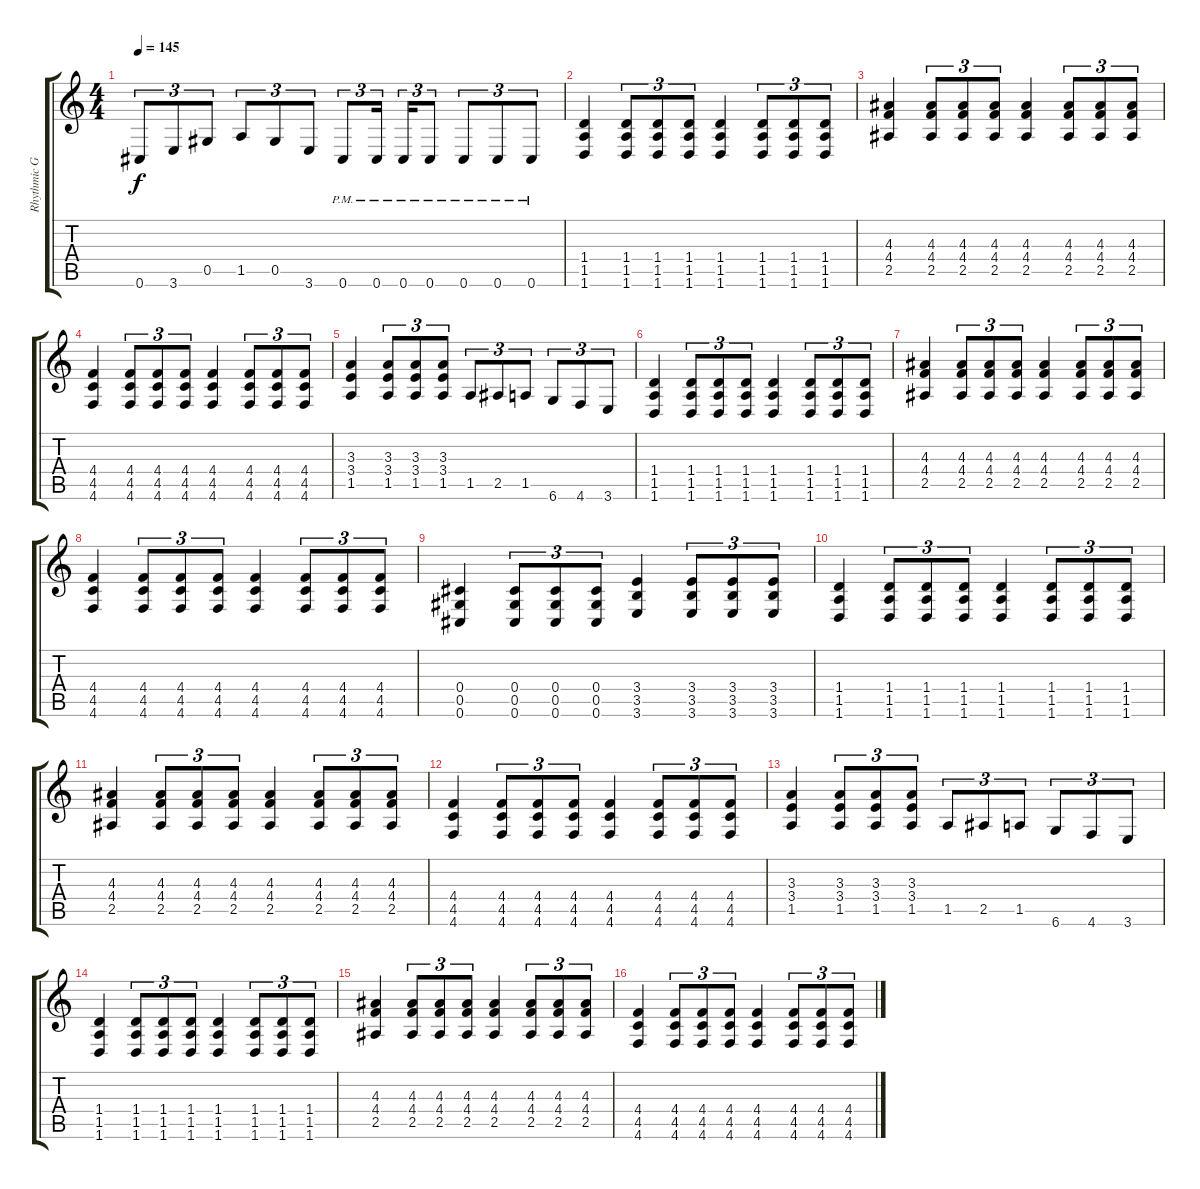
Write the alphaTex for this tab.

\track ("Rhythmic Guitar" "Rhythmic G") {instrument distortionguitar}
\staff {score tabs}
\tuning (Eb4 Bb3 Gb3 Db3 Ab2 Db2) {hide}
\ts (4 4)
\tempo 145
\clef g2
\ks c
0.6.8{tu (3 2) dy f} 3.6.8{tu (3 2)} 0.5.8{tu (3 2)} 1.5.8{tu (3 2)} 0.5.8{tu (3 2)} 3.6.8{tu (3 2)} 0.6{pm}.8{tu (3 2)} 0.6{pm}.16{tu (3 2) beam splitsecondary} 0.6{pm}.16{tu (3 2)} 0.6{pm}.8{tu (3 2)} 0.6{pm}.8{tu (3 2)} 0.6{pm}.8{tu (3 2)} 0.6{pm}.8{tu (3 2)} |
(1.4 1.5 1.6).4 (1.4 1.5 1.6).8{tu (3 2)} (1.4 1.5 1.6).8{tu (3 2)} (1.4 1.5 1.6).8{tu (3 2)} (1.4 1.5 1.6).4 (1.4 1.5 1.6).8{tu (3 2)} (1.4 1.5 1.6).8{tu (3 2)} (1.4 1.5 1.6).8{tu (3 2)} |
(4.3 4.4 2.5).4 (4.3 4.4 2.5).8{tu (3 2)} (4.3 4.4 2.5).8{tu (3 2)} (4.3 4.4 2.5).8{tu (3 2)} (4.3 4.4 2.5).4 (4.3 4.4 2.5).8{tu (3 2)} (4.3 4.4 2.5).8{tu (3 2)} (4.3 4.4 2.5).8{tu (3 2)} |
(4.4 4.5 4.6).4 (4.4 4.5 4.6).8{tu (3 2)} (4.4 4.5 4.6).8{tu (3 2)} (4.4 4.5 4.6).8{tu (3 2)} (4.4 4.5 4.6).4 (4.4 4.5 4.6).8{tu (3 2)} (4.4 4.5 4.6).8{tu (3 2)} (4.4 4.5 4.6).8{tu (3 2)} |
(3.3 3.4 1.5).4 (3.3 3.4 1.5).8{tu (3 2)} (3.3 3.4 1.5).8{tu (3 2)} (3.3 3.4 1.5).8{tu (3 2)} 1.5.8{tu (3 2)} 2.5.8{tu (3 2)} 1.5.8{tu (3 2)} 6.6.8{tu (3 2)} 4.6.8{tu (3 2)} 3.6.8{tu (3 2)} |
(1.4 1.5 1.6).4 (1.4 1.5 1.6).8{tu (3 2)} (1.4 1.5 1.6).8{tu (3 2)} (1.4 1.5 1.6).8{tu (3 2)} (1.4 1.5 1.6).4 (1.4 1.5 1.6).8{tu (3 2)} (1.4 1.5 1.6).8{tu (3 2)} (1.4 1.5 1.6).8{tu (3 2)} |
(4.3 4.4 2.5).4 (4.3 4.4 2.5).8{tu (3 2)} (4.3 4.4 2.5).8{tu (3 2)} (4.3 4.4 2.5).8{tu (3 2)} (4.3 4.4 2.5).4 (4.3 4.4 2.5).8{tu (3 2)} (4.3 4.4 2.5).8{tu (3 2)} (4.3 4.4 2.5).8{tu (3 2)} |
(4.4 4.5 4.6).4 (4.4 4.5 4.6).8{tu (3 2)} (4.4 4.5 4.6).8{tu (3 2)} (4.4 4.5 4.6).8{tu (3 2)} (4.4 4.5 4.6).4 (4.4 4.5 4.6).8{tu (3 2)} (4.4 4.5 4.6).8{tu (3 2)} (4.4 4.5 4.6).8{tu (3 2)} |
(0.4 0.5 0.6).4 (0.4 0.5 0.6).8{tu (3 2)} (0.4 0.5 0.6).8{tu (3 2)} (0.4 0.5 0.6).8{tu (3 2)} (3.4 3.5 3.6).4 (3.4 3.5 3.6).8{tu (3 2)} (3.4 3.5 3.6).8{tu (3 2)} (3.4 3.5 3.6).8{tu (3 2)} |
(1.4 1.5 1.6).4 (1.4 1.5 1.6).8{tu (3 2)} (1.4 1.5 1.6).8{tu (3 2)} (1.4 1.5 1.6).8{tu (3 2)} (1.4 1.5 1.6).4 (1.4 1.5 1.6).8{tu (3 2)} (1.4 1.5 1.6).8{tu (3 2)} (1.4 1.5 1.6).8{tu (3 2)} |
(4.3 4.4 2.5).4 (4.3 4.4 2.5).8{tu (3 2)} (4.3 4.4 2.5).8{tu (3 2)} (4.3 4.4 2.5).8{tu (3 2)} (4.3 4.4 2.5).4 (4.3 4.4 2.5).8{tu (3 2)} (4.3 4.4 2.5).8{tu (3 2)} (4.3 4.4 2.5).8{tu (3 2)} |
(4.4 4.5 4.6).4 (4.4 4.5 4.6).8{tu (3 2)} (4.4 4.5 4.6).8{tu (3 2)} (4.4 4.5 4.6).8{tu (3 2)} (4.4 4.5 4.6).4 (4.4 4.5 4.6).8{tu (3 2)} (4.4 4.5 4.6).8{tu (3 2)} (4.4 4.5 4.6).8{tu (3 2)} |
(3.3 3.4 1.5).4 (3.3 3.4 1.5).8{tu (3 2)} (3.3 3.4 1.5).8{tu (3 2)} (3.3 3.4 1.5).8{tu (3 2)} 1.5.8{tu (3 2)} 2.5.8{tu (3 2)} 1.5.8{tu (3 2)} 6.6.8{tu (3 2)} 4.6.8{tu (3 2)} 3.6.8{tu (3 2)} |
(1.4 1.5 1.6).4 (1.4 1.5 1.6).8{tu (3 2)} (1.4 1.5 1.6).8{tu (3 2)} (1.4 1.5 1.6).8{tu (3 2)} (1.4 1.5 1.6).4 (1.4 1.5 1.6).8{tu (3 2)} (1.4 1.5 1.6).8{tu (3 2)} (1.4 1.5 1.6).8{tu (3 2)} |
(4.3 4.4 2.5).4 (4.3 4.4 2.5).8{tu (3 2)} (4.3 4.4 2.5).8{tu (3 2)} (4.3 4.4 2.5).8{tu (3 2)} (4.3 4.4 2.5).4 (4.3 4.4 2.5).8{tu (3 2)} (4.3 4.4 2.5).8{tu (3 2)} (4.3 4.4 2.5).8{tu (3 2)} |
(4.4 4.5 4.6).4 (4.4 4.5 4.6).8{tu (3 2)} (4.4 4.5 4.6).8{tu (3 2)} (4.4 4.5 4.6).8{tu (3 2)} (4.4 4.5 4.6).4 (4.4 4.5 4.6).8{tu (3 2)} (4.4 4.5 4.6).8{tu (3 2)} (4.4 4.5 4.6).8{tu (3 2)}
